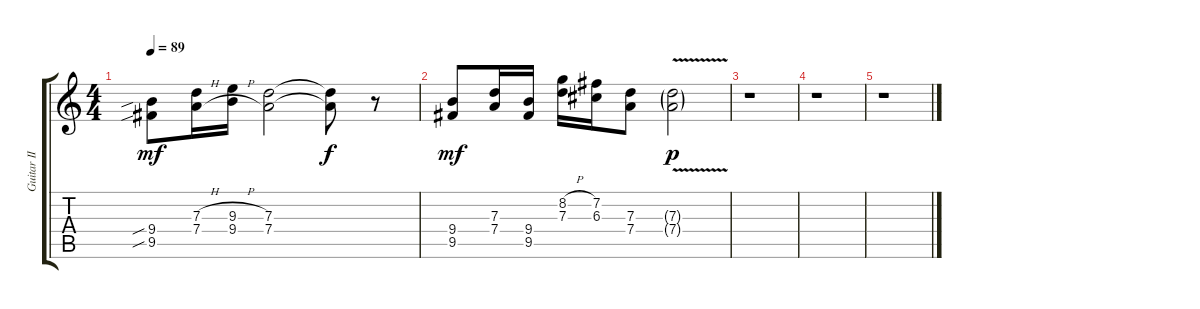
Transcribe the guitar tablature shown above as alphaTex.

\track ("Guitar II" "Guitar II") {instrument electricguitarclean}
\staff {score tabs}
\tuning (E4 B3 G3 D3 A2 E2) {hide}
\ts (4 4)
\tempo 89
\clef g2
\ks c
(9.4{sib} 9.5{sib}).8{dy mf volume 3} (7.3{h} 7.4{h}).16 (9.3{h} 9.4{h}).16 (7.3 7.4).2{volume 1} (7.3{t} 7.4{t}).8{dy f} r.8 |
(9.4 9.5).8{dy mf} (7.3 7.4).16{volume 0} (9.4 9.5).16 (8.2{h} 7.3{h}).16 (7.2 6.3).16 (7.3 7.4).8 (7.3{v g} 7.4{v g}).2{dy p} |
r.1 |
r.1 |
r.1
